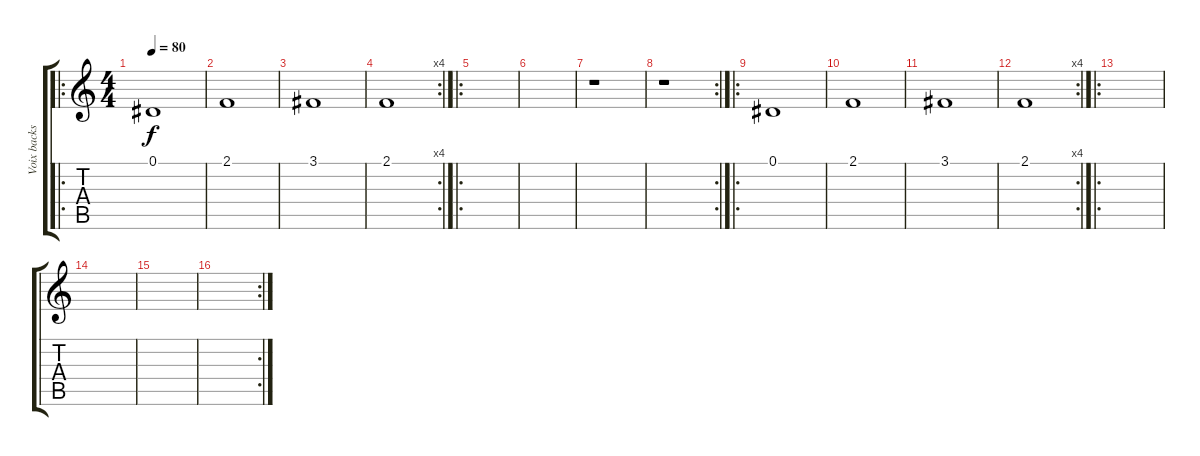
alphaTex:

\track ("Voix backstage/Violon/sampler/gratte2" "Voix backs") {instrument choiraahs}
\staff {score tabs}
\tuning (Eb4 Bb3 Gb3 Db3 Ab2 Eb2) {hide}
\ro
\ts (4 4)
\tempo 80
\clef g2
\ks c
0.1.1{dy f instrument choiraahs} |
2.1.1 |
3.1.1 |
\rc 4
2.1.1 |
\ro
|
|
r.1 |
\rc 2
r.1 |
\ro
0.1.1 |
2.1.1 |
3.1.1 |
\rc 4
2.1.1 |
\ro
|
|
|
\rc 2
